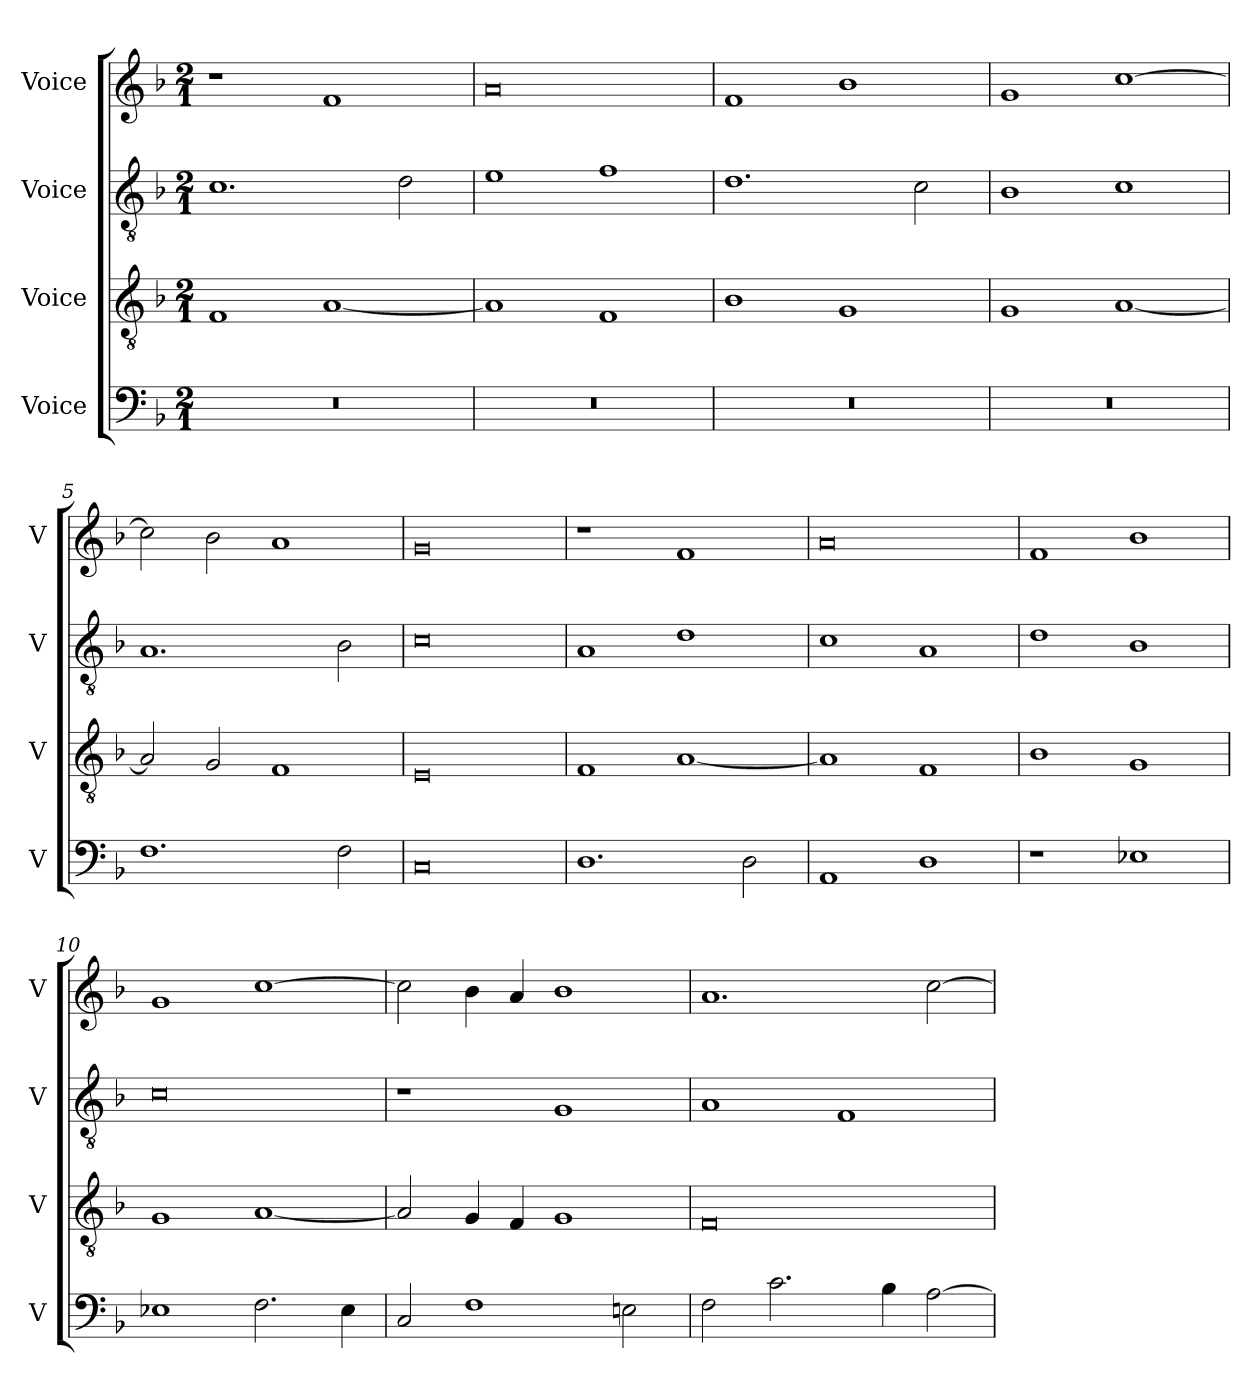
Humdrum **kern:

**kern	**kern	**kern	**kern
*part4	*part3	*part2	*part1
*staff4	*staff3	*staff2	*staff1
*I"Voice	*I"Voice	*I"Voice	*I"Voice
*I'V	*I'V	*I'V	*I'V
*clefF4	*clefGv2	*clefGv2	*clefG2
*k[b-]	*k[b-]	*k[b-]	*k[b-]
*M2/1	*M2/1	*M2/1	*M2/1
=1	=1	=1	=1
0r	1F	1.c	1r
.	[1A	.	1f
.	.	2d\	.
=2	=2	=2	=2
0r	1A]	1e	0a
.	1F	1f	.
=3	=3	=3	=3
0r	1B-	1.d	1f
.	1G	.	1b-
.	.	2c\	.
=4	=4	=4	=4
0r	1G	1B-	1g
.	[1A	1c	[1cc
!!LO:LB:g=z
=5	=5	=5	=5
1.F	2A/]	1.A	2cc\]
.	2G/	.	2b-\
.	1F	.	1a
2F\	.	2B-\	.
=6	=6	=6	=6
0C	0E	0c	0g
=7	=7	=7	=7
1.D	1F	1A	1r
.	[1A	1d	1f
2D\	.	.	.
=8	=8	=8	=8
1AA	1A]	1c	0a
1D	1F	1A	.
=9	=9	=9	=9
1r	1B-	1d	1f
1E-X	1G	1B-	1b-
!!LO:LB:g=z
=10	=10	=10	=10
1E-X	1G	0c	1g
2.F\	[1A	.	[1cc
4E-\	.	.	.
=11	=11	=11	=11
2C/	2A/]	1r	2cc\]
1F	4G/	.	4b-\
.	4F/	.	4a/
.	1G	1G	1b-
2En\	.	.	.
=12	=12	=12	=12
2F\	0F	1A	1.a
2.c\	.	.	.
.	.	1F	.
4B-\	.	.	.
[2A\	.	.	[2cc\
=	=	=	=
*-	*-	*-	*-
